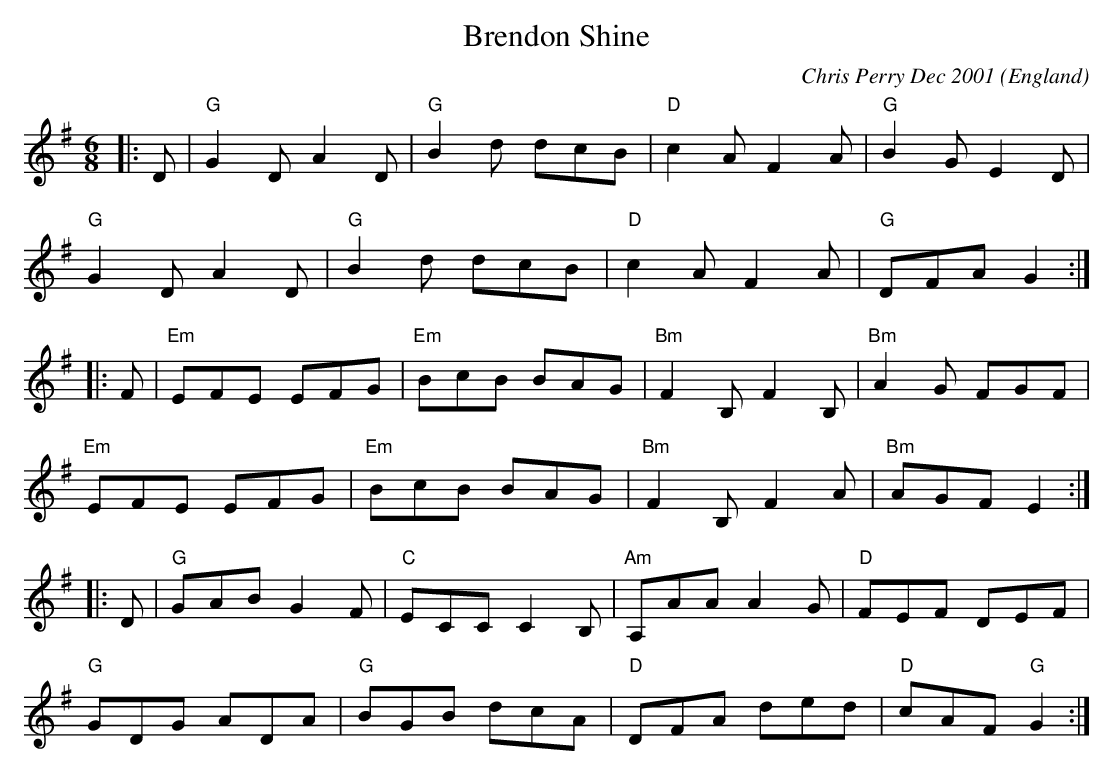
X:1
T:Brendon Shine
C:Chris Perry Dec 2001
L:1/8
M:6/8
O:England
K:G major
|:D|"G"G2DA2D|"G"B2d dcB |"D"c2AF2A|"G"B2GE2D|
"G"G2DA2D|"G"B2d dcB |"D"c2A F2A | "G"DFA G2 :|
|:F |"Em"EFE EFG |"Em"BcB BAG |"Bm"F2B,F2B,|"Bm"A2G FGF|
"Em" EFE EFG|"Em" BcB BAG |"Bm"F2B,F2A|"Bm"AGF E2:|
|:D|"G"GAB G2F|"C"ECC C2B,|"Am"A,AA  A2G|"D"FEF DEF|
"G"GDG ADA |"G"BGB dcA |"D"DFA ded |"D"cAF "G"G2:|
